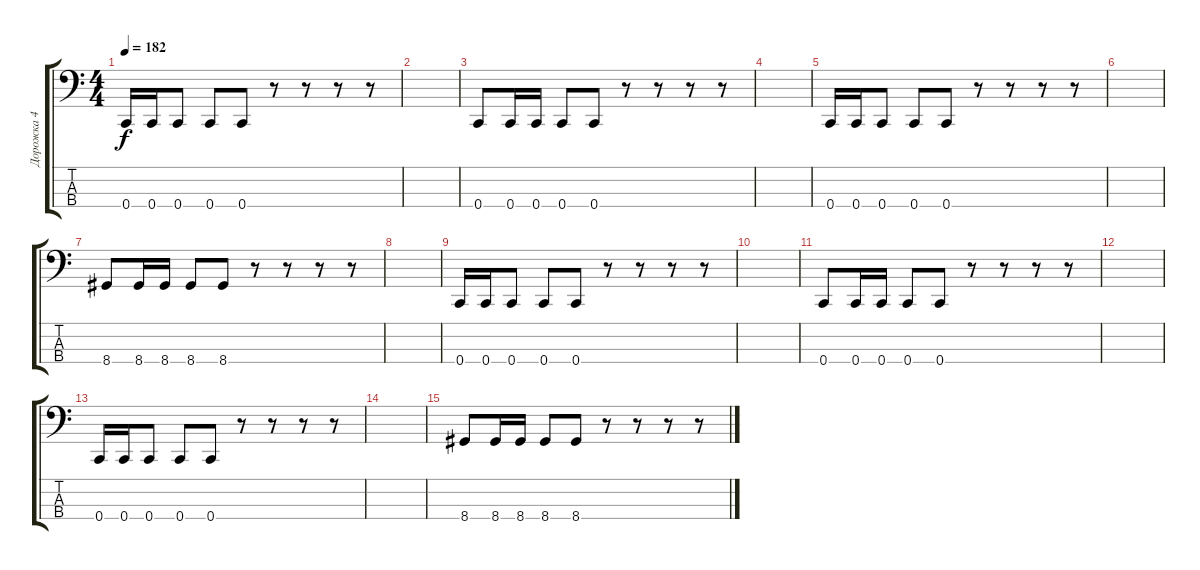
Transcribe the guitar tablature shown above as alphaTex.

\track ("Дорожка 4" "Дорожка 4") {instrument electricbassfinger}
\staff {score tabs}
\tuning (F2 C2 G1 C1) {hide}
\ts (4 4)
\tempo 182
\clef f4
\ks c
0.4.16{dy f} 0.4.16 0.4.8 0.4.8 0.4.8 r.8 r.8 r.8 r.8 |
|
0.4.8 0.4.16 0.4.16 0.4.8 0.4.8 r.8 r.8 r.8 r.8 |
|
0.4.16 0.4.16 0.4.8 0.4.8 0.4.8 r.8 r.8 r.8 r.8 |
|
8.4.8 8.4.16 8.4.16 8.4.8 8.4.8 r.8 r.8 r.8 r.8 |
|
0.4.16 0.4.16 0.4.8 0.4.8 0.4.8 r.8 r.8 r.8 r.8 |
|
0.4.8 0.4.16 0.4.16 0.4.8 0.4.8 r.8 r.8 r.8 r.8 |
|
0.4.16 0.4.16 0.4.8 0.4.8 0.4.8 r.8 r.8 r.8 r.8 |
|
8.4.8 8.4.16 8.4.16 8.4.8 8.4.8 r.8 r.8 r.8 r.8
